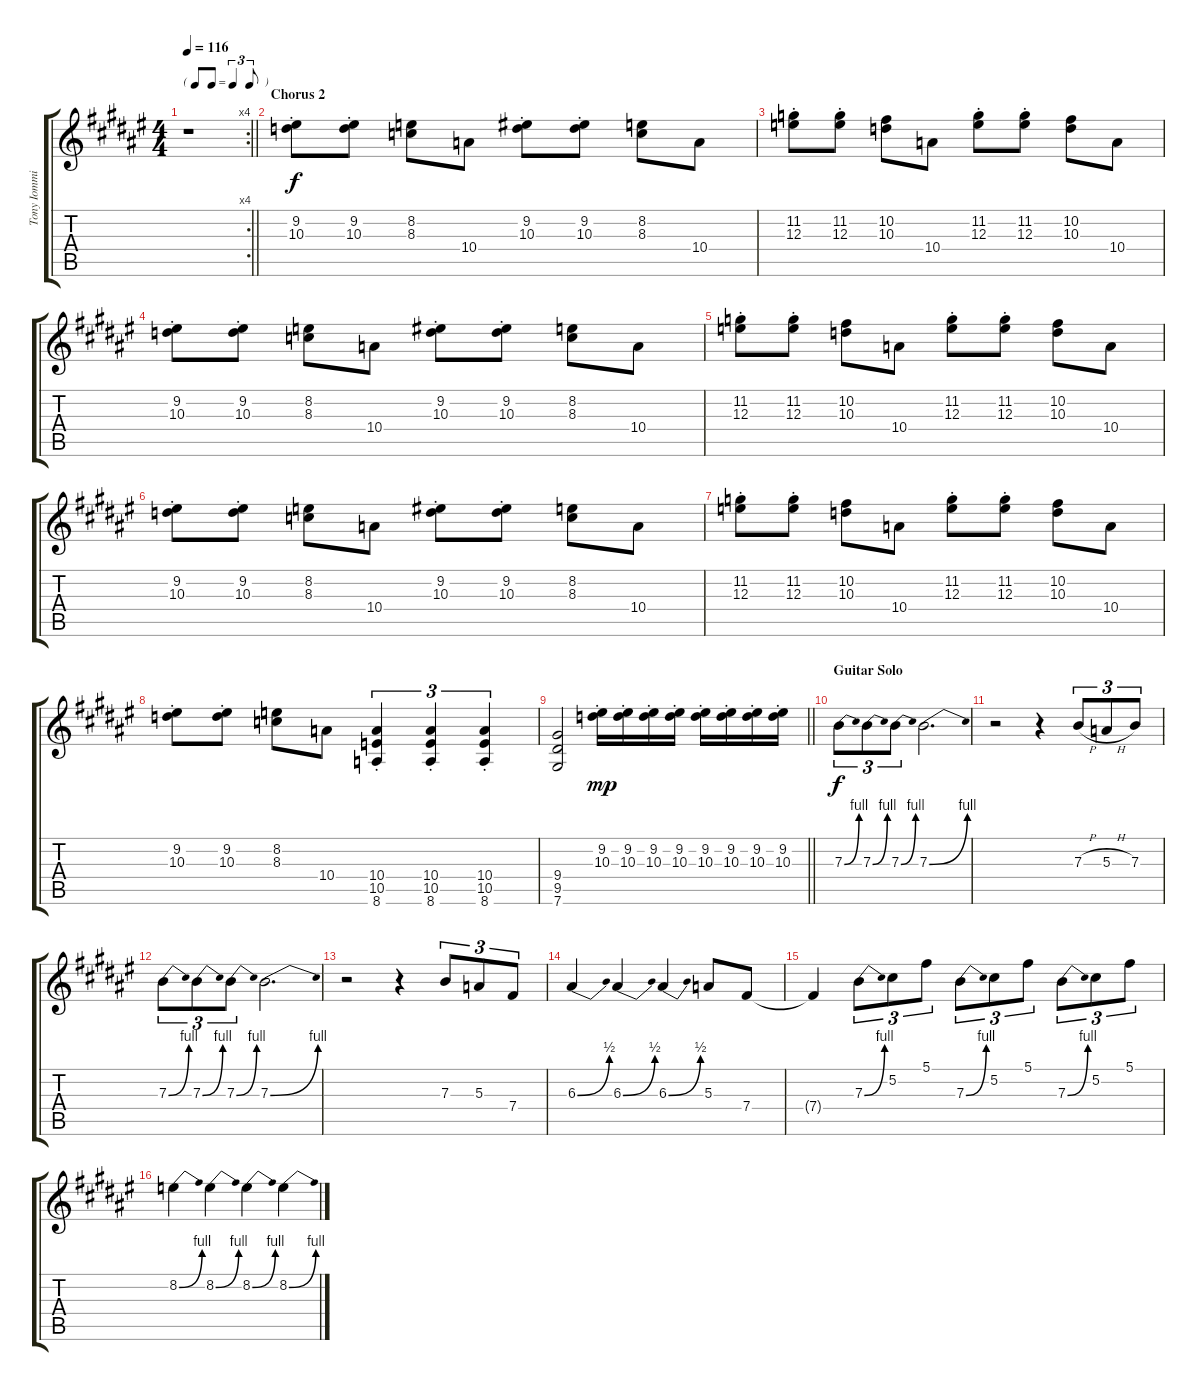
\track ("Tony Iommi - Solo" "Tony Iommi") {instrument distortionguitar}
\staff {score tabs}
\tuning (Db4 Ab3 E3 B2 Gb2 Db2) {hide}
\rc 4
\ts (4 4)
\tf triplet8th
\tempo 116
\clef g2
\barLineRight lightlight
\ks f#
r.1{dy mp} |
\section ("" "Chorus 2")
(9.2{st} 10.3{st}).8{dy f} (9.2{st} 10.3{st}).8 (8.2 8.3).8 10.4.8 (9.2{st} 10.3{st}).8 (9.2{st} 10.3{st}).8 (8.2 8.3).8 10.4.8 |
(11.2{st} 12.3{st}).8 (11.2{st} 12.3{st}).8 (10.2 10.3).8 10.4.8 (11.2{st} 12.3{st}).8 (11.2{st} 12.3{st}).8 (10.2 10.3).8 10.4.8 |
(9.2{st} 10.3{st}).8 (9.2{st} 10.3{st}).8 (8.2 8.3).8 10.4.8 (9.2{st} 10.3{st}).8 (9.2{st} 10.3{st}).8 (8.2 8.3).8 10.4.8 |
(11.2{st} 12.3{st}).8 (11.2{st} 12.3{st}).8 (10.2 10.3).8 10.4.8 (11.2{st} 12.3{st}).8 (11.2{st} 12.3{st}).8 (10.2 10.3).8 10.4.8 |
(9.2{st} 10.3{st}).8 (9.2{st} 10.3{st}).8 (8.2 8.3).8 10.4.8 (9.2{st} 10.3{st}).8 (9.2{st} 10.3{st}).8 (8.2 8.3).8 10.4.8 |
(11.2{st} 12.3{st}).8 (11.2{st} 12.3{st}).8 (10.2 10.3).8 10.4.8 (11.2{st} 12.3{st}).8 (11.2{st} 12.3{st}).8 (10.2 10.3).8 10.4.8 |
(9.2{st} 10.3{st}).8 (9.2{st} 10.3{st}).8 (8.2 8.3).8 10.4.8 (10.4{st} 10.5{st} 8.6{st}).4{tu (3 2)} (10.4{st} 10.5{st} 8.6{st}).4{tu (3 2)} (10.4{st} 10.5{st} 8.6{st}).4{tu (3 2)} |
\barLineRight lightlight
(9.4 9.5 7.6).2 (9.2{st} 10.3{st}).16{dy mp} (9.2{st} 10.3{st}).16 (9.2{st} 10.3{st}).16 (9.2{st} 10.3{st}).16 (9.2{st} 10.3{st}).16 (9.2{st} 10.3{st}).16 (9.2{st} 10.3{st}).16 (9.2{st} 10.3{st}).16 |
\section ("" "Guitar Solo")
7.3{be (bend 0 0 60 4)}.8{tu (3 2) dy f} 7.3{be (bend 0 0 60 4)}.8{tu (3 2)} 7.3{be (bend 0 0 60 4)}.8{tu (3 2)} 7.3{be (bend 0 0 60 4)}.2{d} |
r.2 r.4 7.3{h}.8{tu (3 2)} 5.3{h}.8{tu (3 2)} 7.3.8{tu (3 2)} |
7.3{be (bend 0 0 60 4)}.8{tu (3 2)} 7.3{be (bend 0 0 60 4)}.8{tu (3 2)} 7.3{be (bend 0 0 60 4)}.8{tu (3 2)} 7.3{be (bend 0 0 60 4)}.2{d} |
r.2 r.4 7.3.8{tu (3 2)} 5.3.8{tu (3 2)} 7.4.8{tu (3 2)} |
6.3{be (bend 0 0 60 2)}.4 6.3{be (bend 0 0 60 2)}.4 6.3{be (bend 0 0 60 2)}.4 5.3.8 7.4.8 |
7.4{t}.4 7.3{be (bend 0 0 60 4)}.8{tu (3 2)} 5.2.8{tu (3 2)} 5.1.8{tu (3 2)} 7.3{be (bend 0 0 60 4)}.8{tu (3 2)} 5.2.8{tu (3 2)} 5.1.8{tu (3 2)} 7.3{be (bend 0 0 60 4)}.8{tu (3 2)} 5.2.8{tu (3 2)} 5.1.8{tu (3 2)} |
8.2{be (bend 0 0 60 4)}.4 8.2{be (bend 0 0 60 4)}.4 8.2{be (bend 0 0 60 4)}.4 8.2{be (bend 0 0 60 4)}.4
